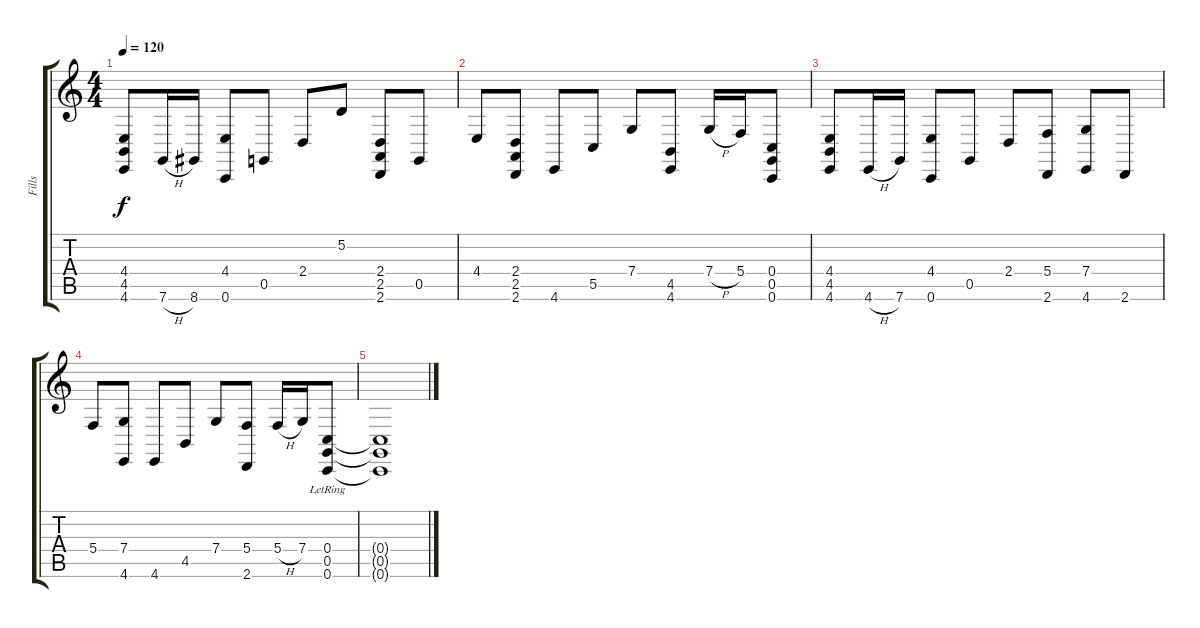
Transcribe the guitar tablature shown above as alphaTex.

\track ("Fills" "Fills") {instrument glockenspiel}
\staff {score tabs}
\tuning (D4 A3 F3 C3 G2 C2) {hide}
\ts (4 4)
\tempo 120
\clef g2
\ks c
(4.4 4.5 4.6).8{dy f} 7.6{h}.16 8.6.16 (4.4 0.6).8 0.5.8 2.4.8 5.2.8 (2.4 2.5 2.6).8 0.5.8 |
4.4.8 (2.4 2.5 2.6).8 4.6.8 5.5.8 7.4.8 (4.5 4.6).8 7.4{h}.16 5.4.16 (0.4 0.5 0.6).8 |
(4.4 4.5 4.6).8 4.6{h}.16 7.6.16 (4.4 0.6).8 0.5.8 2.4.8 (5.4 2.6).8 (7.4 4.6).8 2.6.8 |
5.4.8 (7.4 4.6).8 4.6.8 4.5.8 7.4.8 (5.4 2.6).8 5.4{h}.16 7.4.16 (0.4{lr} 0.5{lr} 0.6{lr}).8 |
(0.4{t} 0.5{t} 0.6{t}).1
